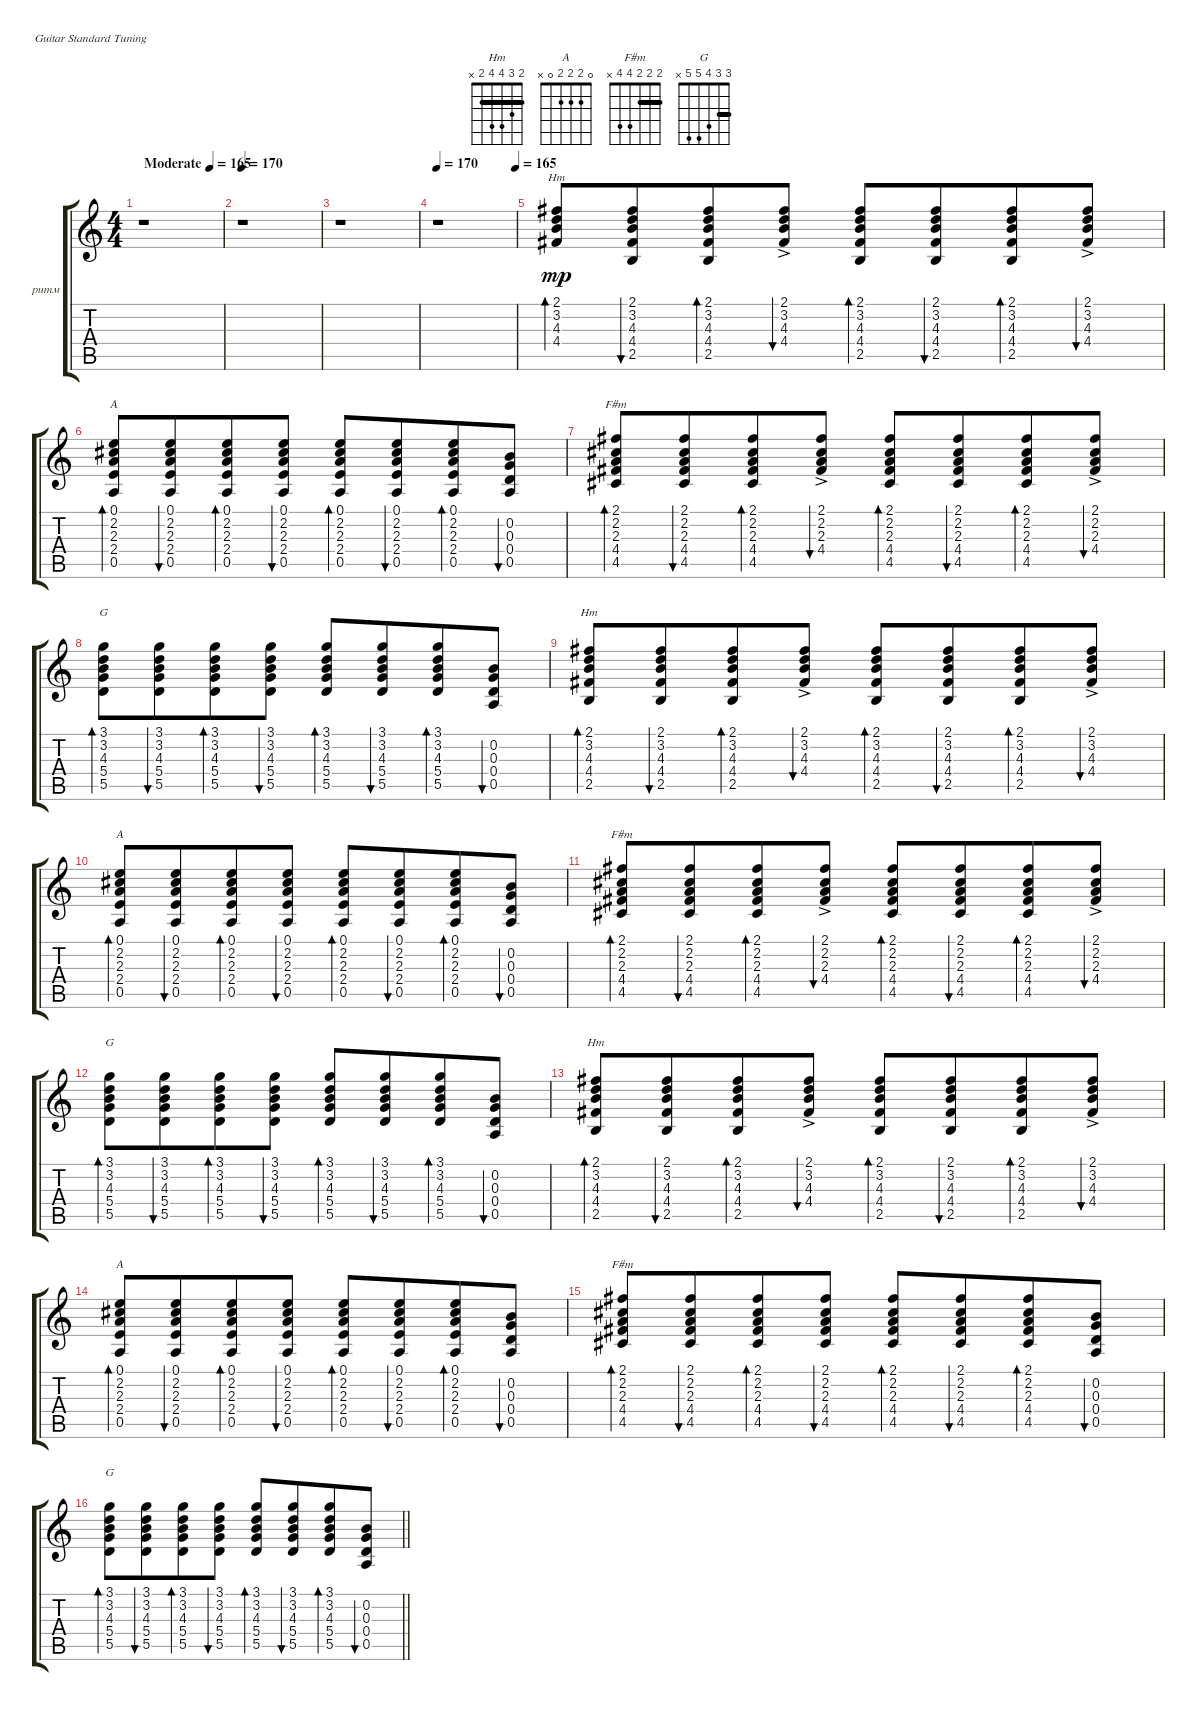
\bracketExtendMode groupsimilarinstruments
\firstSystemTrackNameOrientation horizontal
\otherSystemsTrackNameOrientation horizontal
\track ("Виктро Цой" "ритм") {instrument acousticguitarsteel}
\staff {score tabs}
\tuning (E4 B3 G3 D3 A2 E2)
\chord ("Hm" 2 3 4 4 2 x) {barre 2}
\chord ("A" 0 2 2 2 0 x)
\chord ("F#m" 2 2 2 4 4 x) {barre (2 2)}
\chord ("G" 3 3 4 5 5 x) {barre 3}
\ts (4 4)
\beaming (8 2 2 2 2)
\tempo (165 "Moderate")
\clef g2
\ks c
r.1{dy mp instrument acousticguitarsteel} |
\tempo 170
r.1 |
r.1 |
\tempo 170
\tempo (165 1)
r.1 |
(2.1 3.2 4.3 4.4).8{bd 60 ch "Hm"} (2.1 3.2 4.3 4.4 2.5).8{bu 60 beam merge} (2.1 3.2 4.3 4.4 2.5).8{bd 60} (2.1{ac} 3.2{ac} 4.3 4.4).8{bu 60} (2.1 3.2 4.3 4.4 2.5).8{bd 60} (2.1 3.2 4.3 4.4 2.5).8{bu 60 beam merge} (2.1 3.2 4.3 4.4 2.5).8{bd 60} (3.2{ac} 4.3 4.4 2.1{ac}).8{bu 60} |
(0.1 2.2 2.3 2.4 0.5).8{bd 60 ch "A"} (0.1 2.2 2.3 2.4 0.5).8{bu 60 beam merge} (0.1 2.2 2.3 2.4 0.5).8{bd 60} (0.1 2.2 2.3 2.4 0.5).8{bu 60} (0.1 2.2 2.3 2.4 0.5).8{bd 60} (0.1 2.2 2.3 2.4 0.5).8{bu 60 beam merge} (0.1 2.2 2.3 2.4 0.5).8{bd 60} (0.2 0.3 0.4 0.5).8{bu 60} |
(2.1 2.2 2.3 4.4 4.5).8{bd 60 ch "F#m"} (2.1 2.2 2.3 4.4 4.5).8{bu 60 beam merge} (2.1 2.2 2.3 4.4 4.5).8{bd 60} (2.1{ac} 2.2{ac} 2.3 4.4).8{bu 60} (2.1 2.2 2.3 4.4 4.5).8{bd 60} (2.1 2.2 2.3 4.4 4.5).8{bu 60 beam merge} (2.1 2.2 2.3 4.4 4.5).8{bd 60} (2.2{ac} 2.3 4.4 2.1{ac}).8{bu 60} |
(3.1 3.2 4.3 5.4 5.5).8{bd 60 ch "G"} (3.1 3.2 4.3 5.4 5.5).8{bu 60 beam merge} (3.1 3.2 4.3 5.4 5.5).8{bd 60} (3.1 3.2 4.3 5.4 5.5).8{bu 60} (3.1 3.2 4.3 5.4 5.5).8{bd 60} (3.1 3.2 4.3 5.4 5.5).8{bu 60 beam merge} (3.1 3.2 4.3 5.4 5.5).8{bd 60} (0.2 0.3 0.4 0.5).8{bu 60} |
(2.1 3.2 4.3 4.4 2.5).8{bd 60 ch "Hm"} (2.1 3.2 4.3 4.4 2.5).8{bu 60 beam merge} (2.1 3.2 4.3 4.4 2.5).8{bd 60} (2.1{ac} 3.2{ac} 4.3 4.4).8{bu 60} (2.1 3.2 4.3 4.4 2.5).8{bd 60} (2.1 3.2 4.3 4.4 2.5).8{bu 60 beam merge} (2.1 3.2 4.3 4.4 2.5).8{bd 60} (3.2{ac} 4.3 4.4 2.1{ac}).8{bu 60} |
(0.1 2.2 2.3 2.4 0.5).8{bd 60 ch "A"} (0.1 2.2 2.3 2.4 0.5).8{bu 60 beam merge} (0.1 2.2 2.3 2.4 0.5).8{bd 60} (0.1 2.2 2.3 2.4 0.5).8{bu 60} (0.1 2.2 2.3 2.4 0.5).8{bd 60} (0.1 2.2 2.3 2.4 0.5).8{bu 60 beam merge} (0.1 2.2 2.3 2.4 0.5).8{bd 60} (0.2 0.3 0.4 0.5).8{bu 60} |
(2.1 2.2 2.3 4.4 4.5).8{bd 60 ch "F#m"} (2.1 2.2 2.3 4.4 4.5).8{bu 60 beam merge} (2.1 2.2 2.3 4.4 4.5).8{bd 60} (2.1{ac} 2.2{ac} 2.3 4.4).8{bu 60} (2.1 2.2 2.3 4.4 4.5).8{bd 60} (2.1 2.2 2.3 4.4 4.5).8{bu 60 beam merge} (2.1 2.2 2.3 4.4 4.5).8{bd 60} (2.2{ac} 2.3 4.4 2.1{ac}).8{bu 60} |
(3.1 3.2 4.3 5.4 5.5).8{bd 60 ch "G"} (3.1 3.2 4.3 5.4 5.5).8{bu 60 beam merge} (3.1 3.2 4.3 5.4 5.5).8{bd 60} (3.1 3.2 4.3 5.4 5.5).8{bu 60} (3.1 3.2 4.3 5.4 5.5).8{bd 60} (3.1 3.2 4.3 5.4 5.5).8{bu 60 beam merge} (3.1 3.2 4.3 5.4 5.5).8{bd 60} (0.2 0.3 0.4 0.5).8{bu 60} |
(2.1 3.2 4.3 4.4 2.5).8{bd 60 ch "Hm"} (2.1 3.2 4.3 4.4 2.5).8{bu 60 beam merge} (2.1 3.2 4.3 4.4 2.5).8{bd 60} (2.1{ac} 3.2{ac} 4.3 4.4).8{bu 60} (2.1 3.2 4.3 4.4 2.5).8{bd 60} (2.1 3.2 4.3 4.4 2.5).8{bu 60 beam merge} (2.1 3.2 4.3 4.4 2.5).8{bd 60} (3.2{ac} 4.3 4.4 2.1{ac}).8{bu 60} |
(0.1 2.2 2.3 2.4 0.5).8{bd 60 ch "A"} (0.1 2.2 2.3 2.4 0.5).8{bu 60 beam merge} (0.1 2.2 2.3 2.4 0.5).8{bd 60} (0.1 2.2 2.3 2.4 0.5).8{bu 60} (0.1 2.2 2.3 2.4 0.5).8{bd 60} (0.1 2.2 2.3 2.4 0.5).8{bu 60 beam merge} (0.1 2.2 2.3 2.4 0.5).8{bd 60} (0.2 0.3 0.4 0.5).8{bu 60} |
(2.1 2.2 2.3 4.4 4.5).8{bd 60 ch "F#m"} (2.1 2.2 2.3 4.4 4.5).8{bu 60 beam merge} (2.1 2.2 2.3 4.4 4.5).8{bd 60} (2.1 2.2 2.3 4.4 4.5).8{bu 60} (2.1 2.2 2.3 4.4 4.5).8{bd 60} (2.1 2.2 2.3 4.4 4.5).8{bu 60 beam merge} (2.1 2.2 2.3 4.4 4.5).8{bd 60} (0.2 0.3 0.4 0.5).8{bu 60} |
\barLineRight lightlight
(3.1 3.2 4.3 5.4 5.5).8{bd 60 ch "G"} (3.1 3.2 4.3 5.4 5.5).8{bu 60 beam merge} (3.1 3.2 4.3 5.4 5.5).8{bd 60} (3.1 3.2 4.3 5.4 5.5).8{bu 60} (3.1 3.2 4.3 5.4 5.5).8{bd 60} (3.1 3.2 4.3 5.4 5.5).8{bu 60 beam merge} (3.1 3.2 4.3 5.4 5.5).8{bd 60} (0.2 0.3 0.4 0.5).8{bu 60}
